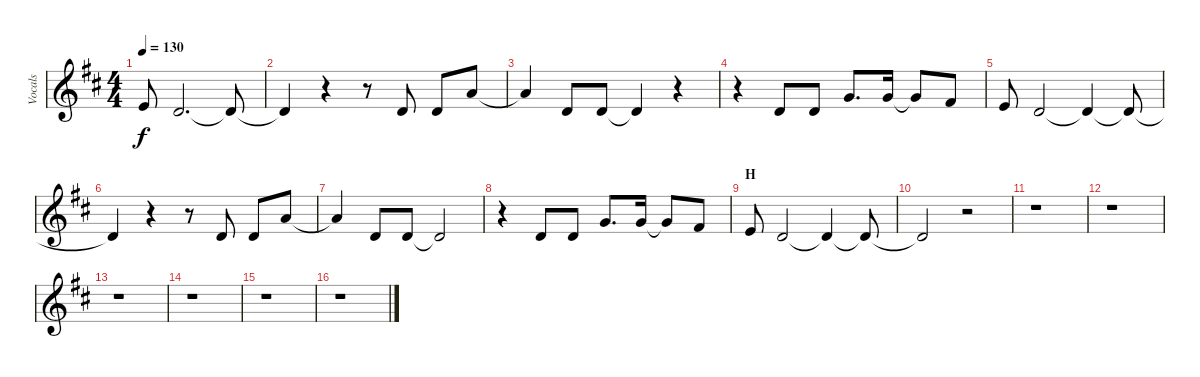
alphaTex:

\track ("Vocals" "Vocals") {instrument voiceoohs}
\staff {score}
\tuning (E4 B3 G3 D3 A2 E2 B1) {hide}
\ts (4 4)
\tempo 130
\clef g2
\ks d
0.1.8{dy f} 3.2.2{d} 3.2{t}.8 |
3.2{t}.4 r.4 r.8 3.2.8 3.2.8 5.1.8 |
5.1{t}.4 3.2.8 3.2.8 3.2{t}.4 r.4 |
r.4 3.2.8 3.2.8 3.1.8{d} 3.1.16 3.1{t}.8 2.1.8 |
0.1.8 3.2.2 3.2{t}.4 3.2{t}.8 |
3.2{t}.4 r.4 r.8 3.2.8 3.2.8 5.1.8 |
5.1{t}.4 3.2.8 3.2.8 3.2{t}.2 |
r.4 3.2.8 3.2.8 3.1.8{d} 3.1.16 3.1{t}.8 2.1.8 |
\section ("" "H")
0.1.8 3.2.2 3.2{t}.4 3.2{t}.8 |
3.2{t}.2 r.2 |
r.1 |
r.1 |
r.1 |
r.1 |
r.1 |
r.1
